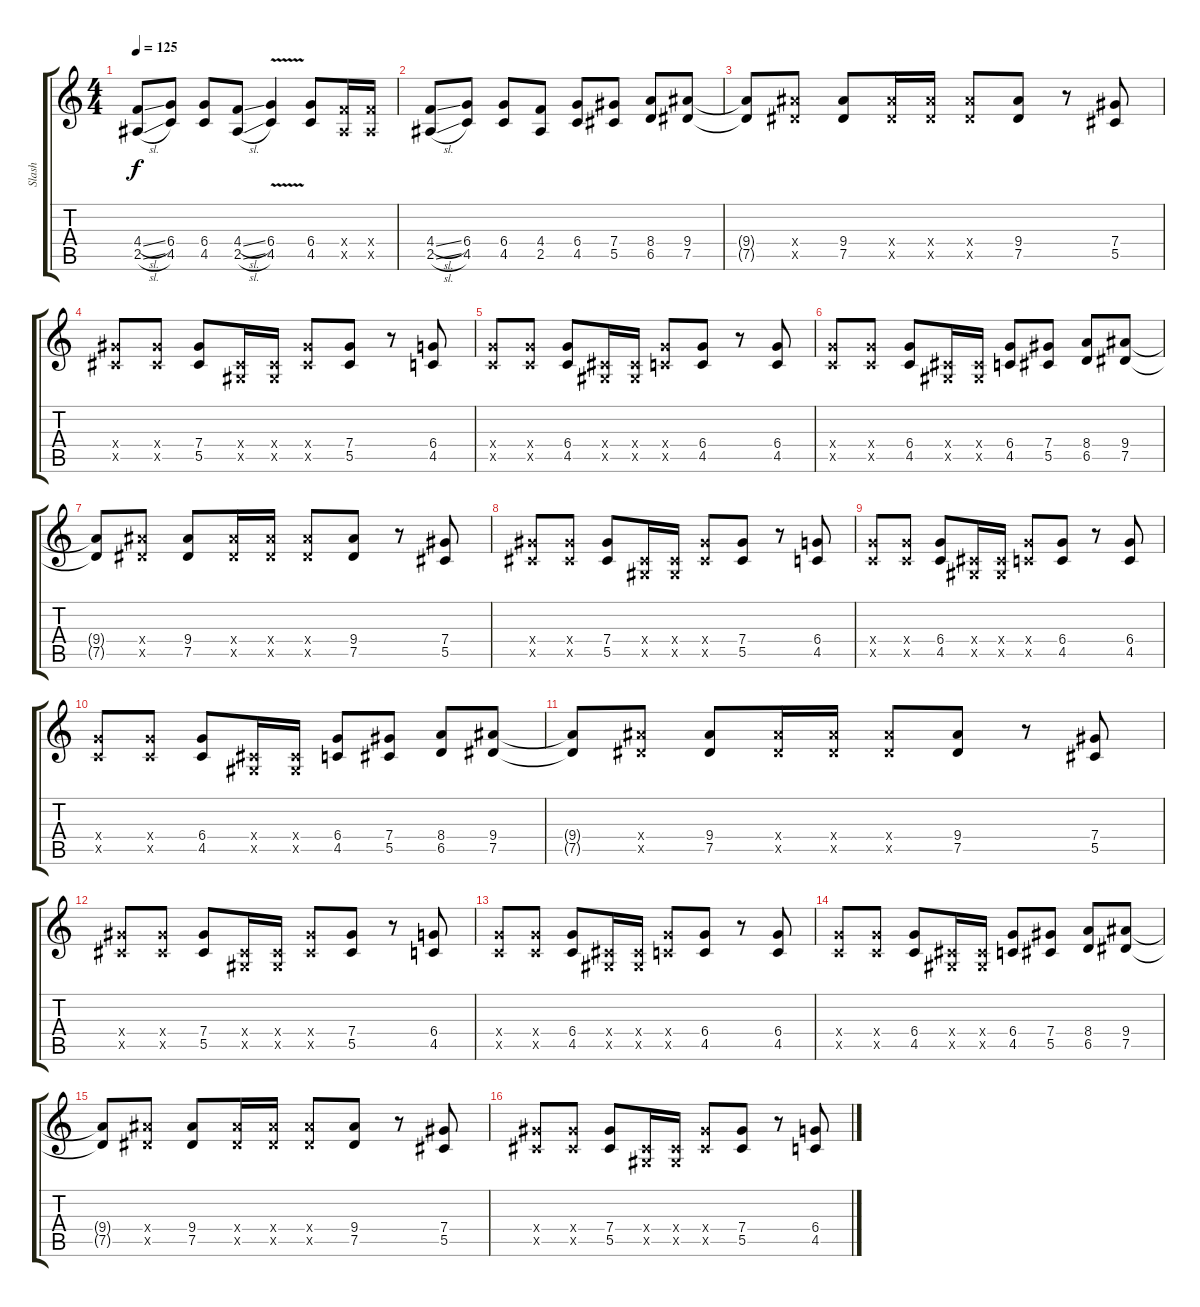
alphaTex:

\track ("Slash" "Slash") {instrument distortionguitar}
\staff {score tabs}
\tuning (Eb4 Bb3 Gb3 Db3 Ab2 Eb2) {hide}
\ts (4 4)
\tempo 125
\clef g2
\ks c
(4.4{sl} 2.5{sl}).8{dy f} (6.4 4.5).8 (6.4 4.5).8 (4.4{sl} 2.5{sl}).8 (6.4{v} 4.5{v}).4 (6.4 4.5).8 (4.4{x} 2.5{x}).16 (4.4{x} 2.5{x}).16 |
(4.4{sl} 2.5{sl}).8 (6.4 4.5).8 (6.4 4.5).8 (4.4 2.5).8 (6.4 4.5).8 (7.4 5.5).8 (8.4 6.5).8 (9.4 7.5).8 |
(9.4{t} 7.5{t}).8 (9.4{x} 7.5{x}).8 (9.4 7.5).8 (9.4{x} 7.5{x}).16 (9.4{x} 7.5{x}).16 (9.4{x} 7.5{x}).8 (9.4 7.5).8 r.8 (7.4 5.5).8 |
(7.4{x} 5.5{x}).8 (7.4{x} 5.5{x}).8 (7.4 5.5).8 (0.4{x} 0.5{x}).16 (0.4{x} 0.5{x}).16 (7.4{x} 5.5{x}).8 (7.4 5.5).8 r.8 (6.4 4.5).8 |
(6.4{x} 4.5{x}).8 (6.4{x} 4.5{x}).8 (6.4 4.5).8 (0.4{x} 0.5{x}).16 (0.4{x} 0.5{x}).16 (6.4{x} 4.5{x}).8 (6.4 4.5).8 r.8 (6.4 4.5).8 |
(6.4{x} 4.5{x}).8 (6.4{x} 4.5{x}).8 (6.4 4.5).8 (0.4{x} 0.5{x}).16 (0.4{x} 0.5{x}).16 (6.4 4.5).8 (7.4 5.5).8 (8.4 6.5).8 (9.4 7.5).8 |
(9.4{t} 7.5{t}).8 (9.4{x} 7.5{x}).8 (9.4 7.5).8 (9.4{x} 7.5{x}).16 (9.4{x} 7.5{x}).16 (9.4{x} 7.5{x}).8 (9.4 7.5).8 r.8 (7.4 5.5).8 |
(7.4{x} 5.5{x}).8 (7.4{x} 5.5{x}).8 (7.4 5.5).8 (0.4{x} 0.5{x}).16 (0.4{x} 0.5{x}).16 (7.4{x} 5.5{x}).8 (7.4 5.5).8 r.8 (6.4 4.5).8 |
(6.4{x} 4.5{x}).8 (6.4{x} 4.5{x}).8 (6.4 4.5).8 (0.4{x} 0.5{x}).16 (0.4{x} 0.5{x}).16 (6.4{x} 4.5{x}).8 (6.4 4.5).8 r.8 (6.4 4.5).8 |
(6.4{x} 4.5{x}).8 (6.4{x} 4.5{x}).8 (6.4 4.5).8 (0.4{x} 0.5{x}).16 (0.4{x} 0.5{x}).16 (6.4 4.5).8 (7.4 5.5).8 (8.4 6.5).8 (9.4 7.5).8 |
(9.4{t} 7.5{t}).8 (9.4{x} 7.5{x}).8 (9.4 7.5).8 (9.4{x} 7.5{x}).16 (9.4{x} 7.5{x}).16 (9.4{x} 7.5{x}).8 (9.4 7.5).8 r.8 (7.4 5.5).8 |
(7.4{x} 5.5{x}).8 (7.4{x} 5.5{x}).8 (7.4 5.5).8 (0.4{x} 0.5{x}).16 (0.4{x} 0.5{x}).16 (7.4{x} 5.5{x}).8 (7.4 5.5).8 r.8 (6.4 4.5).8 |
(6.4{x} 4.5{x}).8 (6.4{x} 4.5{x}).8 (6.4 4.5).8 (0.4{x} 0.5{x}).16 (0.4{x} 0.5{x}).16 (6.4{x} 4.5{x}).8 (6.4 4.5).8 r.8 (6.4 4.5).8 |
(6.4{x} 4.5{x}).8 (6.4{x} 4.5{x}).8 (6.4 4.5).8 (0.4{x} 0.5{x}).16 (0.4{x} 0.5{x}).16 (6.4 4.5).8 (7.4 5.5).8 (8.4 6.5).8 (9.4 7.5).8 |
(9.4{t} 7.5{t}).8 (9.4{x} 7.5{x}).8 (9.4 7.5).8 (9.4{x} 7.5{x}).16 (9.4{x} 7.5{x}).16 (9.4{x} 7.5{x}).8 (9.4 7.5).8 r.8 (7.4 5.5).8 |
(7.4{x} 5.5{x}).8 (7.4{x} 5.5{x}).8 (7.4 5.5).8 (0.4{x} 0.5{x}).16 (0.4{x} 0.5{x}).16 (7.4{x} 5.5{x}).8 (7.4 5.5).8 r.8 (6.4 4.5).8
